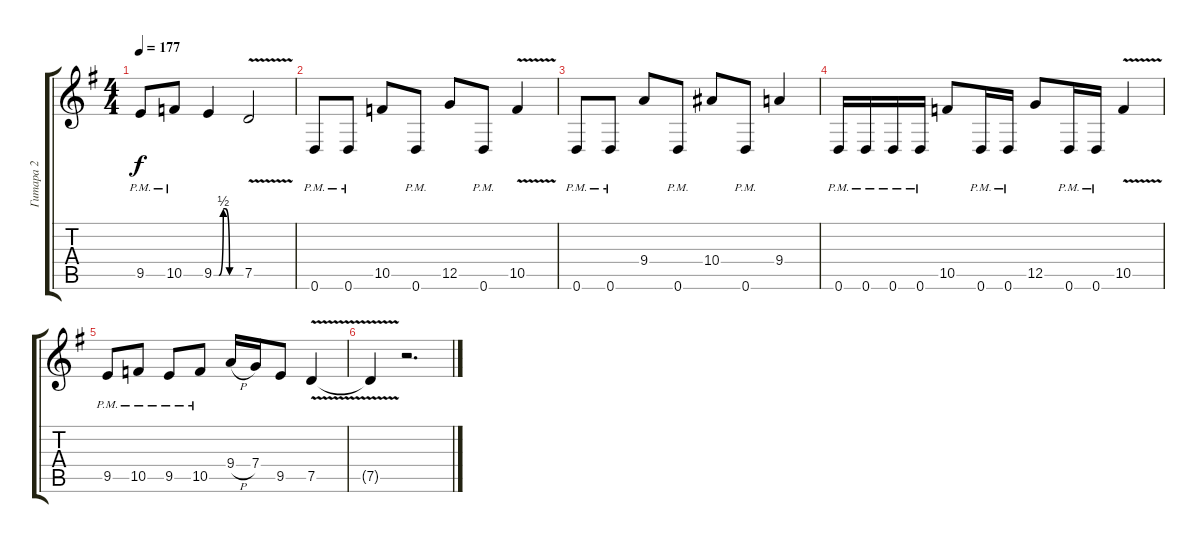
\track ("Гитара 2" "Гитара 2") {instrument distortionguitar}
\staff {score tabs}
\tuning (D4 A3 F3 C3 G2 D2) {hide}
\ts (4 4)
\tempo 177
\clef g2
\ks eminor
9.5{pm}.8{dy f} 10.5{pm}.8 9.5{be (custom 0 0 11 0 21 2 25 2 35 0 60 0)}.4 7.5{v}.2 |
0.6{pm}.8 0.6{pm}.8 10.5.8 0.6{pm}.8 12.5.8 0.6{pm}.8 10.5{v}.4 |
0.6{pm}.8 0.6{pm}.8 9.4.8 0.6{pm}.8 10.4.8 0.6{pm}.8 9.4.4 |
0.6{pm}.16 0.6{pm}.16 0.6{pm}.16 0.6{pm}.16 10.5.8 0.6{pm}.16 0.6{pm}.16 12.5.8 0.6{pm}.16 0.6{pm}.16 10.5{v}.4 |
9.5{pm}.8 10.5{pm}.8 9.5{pm}.8 10.5{pm}.8 9.4{h}.16 7.4.16 9.5.8 7.5{v}.4 |
7.5{t}.4 r.2{d}
